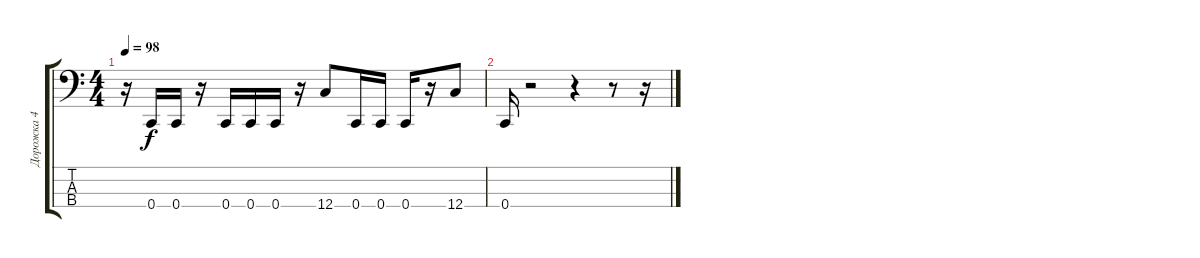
\track ("Дорожка 4" "Дорожка 4") {instrument electricbasspick}
\staff {score tabs}
\tuning (F2 C2 G1 C1) {hide}
\ts (4 4)
\tempo 98
\clef f4
\ks c
r.16{dy f} 0.4.16 0.4.16 r.16 0.4.16 0.4.16 0.4.16 r.16 12.4.8 0.4.16 0.4.16 0.4.16 r.16 12.4.8 |
0.4.16 r.2 r.4 r.8 r.16
